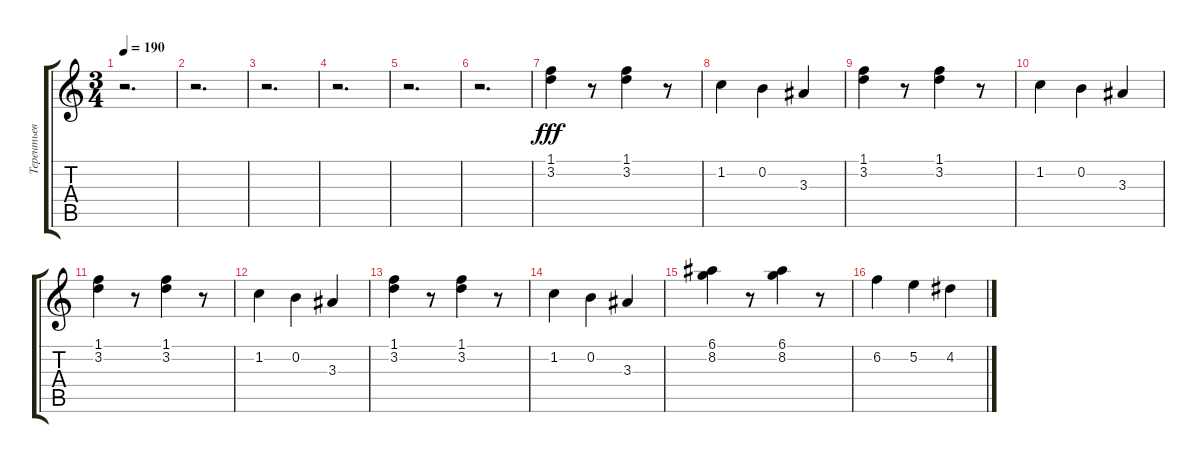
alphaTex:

\track ("Терентьев" "Терентьев") {instrument distortionguitar}
\staff {score tabs}
\tuning (E4 B3 G3 D3 A2 E2) {hide}
\ts (3 4)
\tempo 190
\clef g2
\ks c
r.2{d dy f} |
r.2{d} |
r.2{d} |
r.2{d} |
r.2{d} |
r.2{d} |
(1.1 3.2).4{dy fff} r.8 (1.1 3.2).4 r.8 |
1.2.4 0.2.4 3.3.4 |
(1.1 3.2).4 r.8 (1.1 3.2).4 r.8 |
1.2.4 0.2.4 3.3.4 |
(1.1 3.2).4 r.8 (1.1 3.2).4 r.8 |
1.2.4 0.2.4 3.3.4 |
(1.1 3.2).4 r.8 (1.1 3.2).4 r.8 |
1.2.4 0.2.4 3.3.4 |
(6.1 8.2).4 r.8 (6.1 8.2).4 r.8 |
6.2.4 5.2.4 4.2.4
